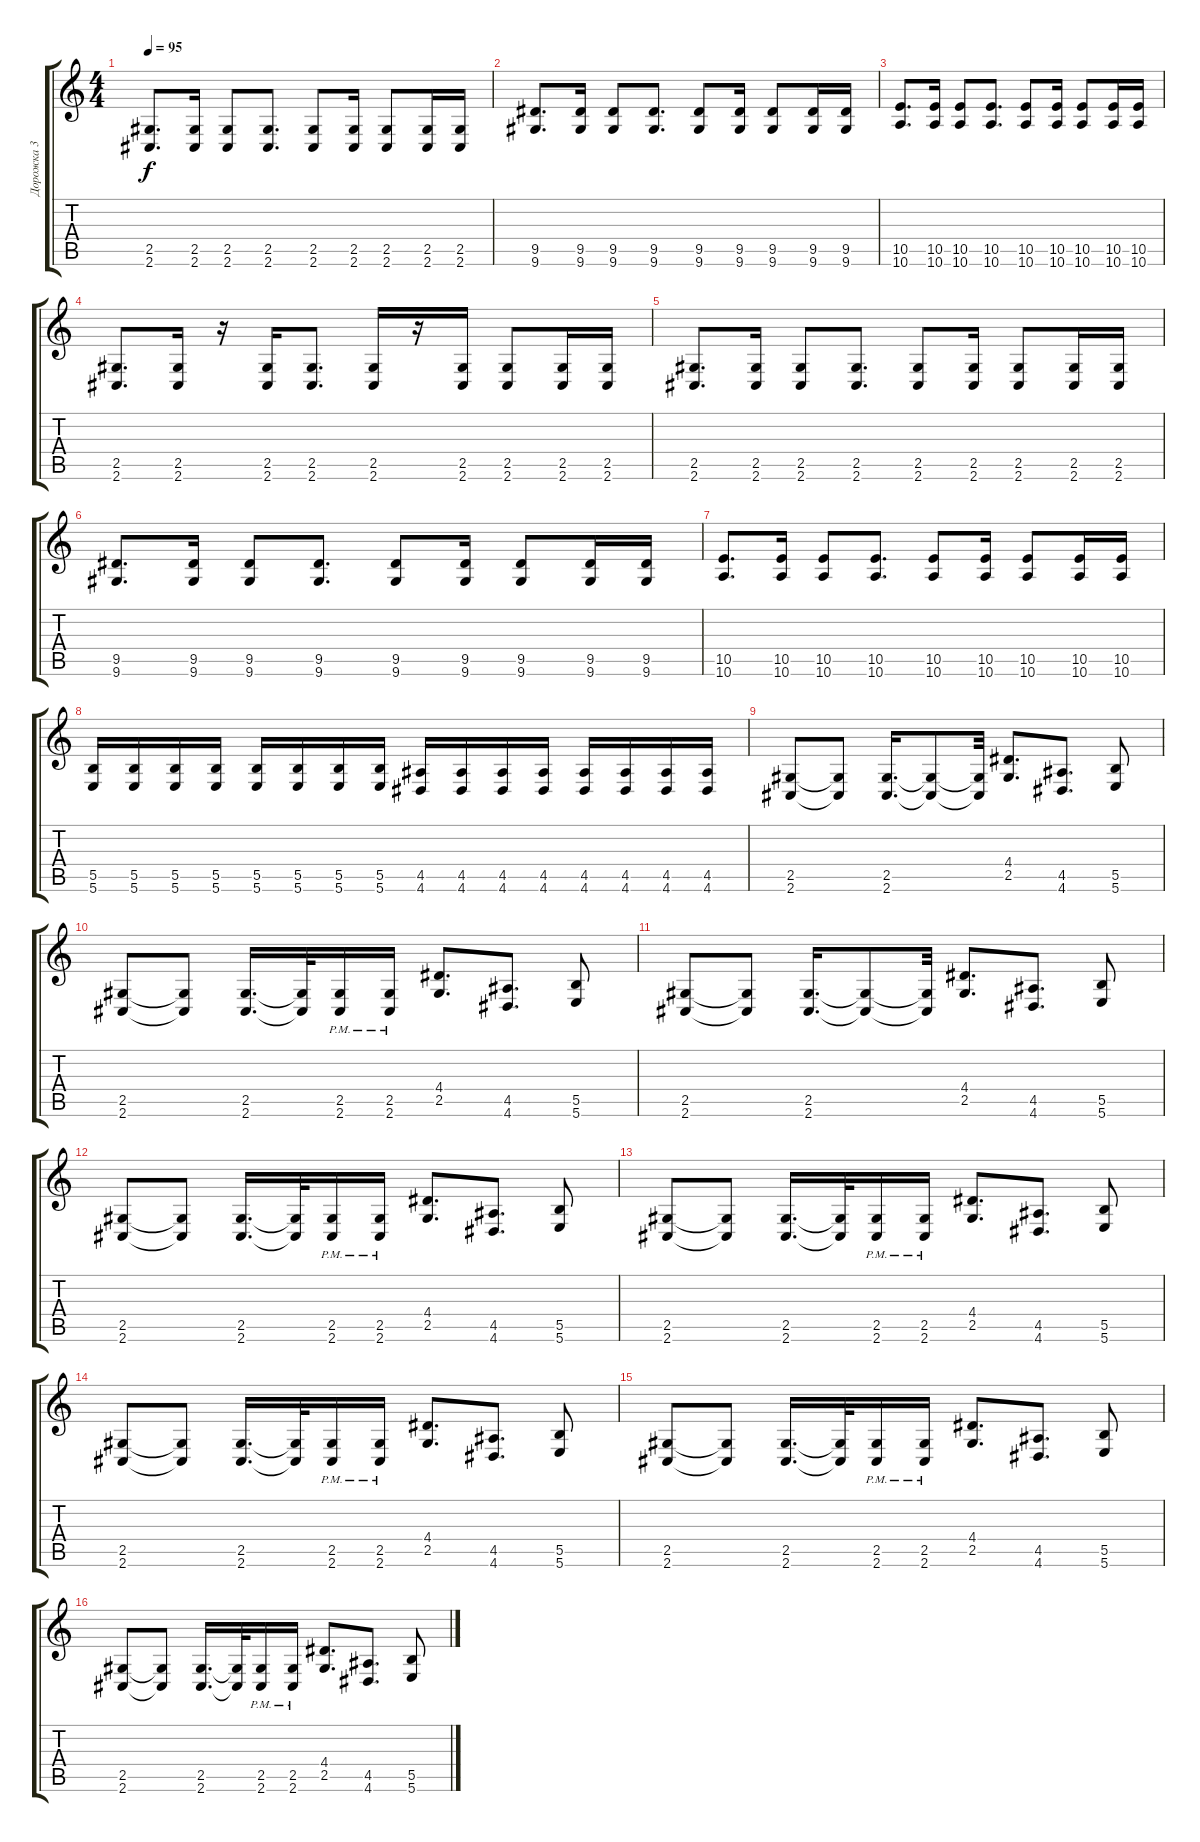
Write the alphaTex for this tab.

\track ("Дорожка 3" "Дорожка 3") {instrument distortionguitar}
\staff {score tabs}
\tuning (Db4 Ab3 E3 B2 Gb2 B1) {hide}
\ts (4 4)
\tempo 95
\clef g2
\ks c
(2.5 2.6).8{d dy f} (2.5 2.6).16 (2.5 2.6).8 (2.5 2.6).8{d} (2.5 2.6).8 (2.5 2.6).16 (2.5 2.6).8 (2.5 2.6).16 (2.5 2.6).16 |
(9.5 9.6).8{d} (9.5 9.6).16 (9.5 9.6).8 (9.5 9.6).8{d} (9.5 9.6).8 (9.5 9.6).16 (9.5 9.6).8 (9.5 9.6).16 (9.5 9.6).16 |
(10.5 10.6).8{d} (10.5 10.6).16 (10.5 10.6).8 (10.5 10.6).8{d} (10.5 10.6).8 (10.5 10.6).16 (10.5 10.6).8 (10.5 10.6).16 (10.5 10.6).16 |
(2.5 2.6).8{d} (2.5 2.6).16 r.16 (2.5 2.6).16 (2.5 2.6).8{d} (2.5 2.6).16 r.16 (2.5 2.6).16 (2.5 2.6).8 (2.5 2.6).16 (2.5 2.6).16 |
(2.5 2.6).8{d} (2.5 2.6).16 (2.5 2.6).8 (2.5 2.6).8{d} (2.5 2.6).8 (2.5 2.6).16 (2.5 2.6).8 (2.5 2.6).16 (2.5 2.6).16 |
(9.5 9.6).8{d} (9.5 9.6).16 (9.5 9.6).8 (9.5 9.6).8{d} (9.5 9.6).8 (9.5 9.6).16 (9.5 9.6).8 (9.5 9.6).16 (9.5 9.6).16 |
(10.5 10.6).8{d} (10.5 10.6).16 (10.5 10.6).8 (10.5 10.6).8{d} (10.5 10.6).8 (10.5 10.6).16 (10.5 10.6).8 (10.5 10.6).16 (10.5 10.6).16 |
(5.5 5.6).16 (5.5 5.6).16 (5.5 5.6).16 (5.5 5.6).16 (5.5 5.6).16 (5.5 5.6).16 (5.5 5.6).16 (5.5 5.6).16 (4.5 4.6).16 (4.5 4.6).16 (4.5 4.6).16 (4.5 4.6).16 (4.5 4.6).16 (4.5 4.6).16 (4.5 4.6).16 (4.5 4.6).16 |
(2.5 2.6).8 (2.5{t} 2.6{t}).8{volume 13} (2.5 2.6).16{d volume 14} (2.5{t} 2.6{t}).8{volume 11} (2.5{t} 2.6{t}).32 (4.4 2.5).8{d volume 14} (4.5 4.6).8{d} (5.5 5.6).8 |
(2.5 2.6).8 (2.5{t} 2.6{t}).8{volume 13} (2.5 2.6).16{d volume 14} (2.5{t} 2.6{t}).32{volume 11} (2.5{pm} 2.6{pm}).16{volume 14} (2.5{pm} 2.6{pm}).16 (4.4 2.5).8{d volume 14} (4.5 4.6).8{d} (5.5 5.6).8 |
(2.5 2.6).8 (2.5{t} 2.6{t}).8{volume 13} (2.5 2.6).16{d volume 14} (2.5{t} 2.6{t}).8{volume 11} (2.5{t} 2.6{t}).32 (4.4 2.5).8{d volume 14} (4.5 4.6).8{d} (5.5 5.6).8 |
(2.5 2.6).8 (2.5{t} 2.6{t}).8{volume 13} (2.5 2.6).16{d volume 14} (2.5{t} 2.6{t}).32{volume 11} (2.5{pm} 2.6{pm}).16{volume 14} (2.5{pm} 2.6{pm}).16 (4.4 2.5).8{d volume 14} (4.5 4.6).8{d} (5.5 5.6).8 |
(2.5 2.6).8 (2.5{t} 2.6{t}).8{volume 13} (2.5 2.6).16{d volume 14} (2.5{t} 2.6{t}).32{volume 11} (2.5{pm} 2.6{pm}).16{volume 14} (2.5{pm} 2.6{pm}).16 (4.4 2.5).8{d volume 14} (4.5 4.6).8{d} (5.5 5.6).8 |
(2.5 2.6).8 (2.5{t} 2.6{t}).8{volume 13} (2.5 2.6).16{d volume 14} (2.5{t} 2.6{t}).32{volume 11} (2.5{pm} 2.6{pm}).16{volume 14} (2.5{pm} 2.6{pm}).16 (4.4 2.5).8{d volume 14} (4.5 4.6).8{d} (5.5 5.6).8 |
(2.5 2.6).8 (2.5{t} 2.6{t}).8{volume 13} (2.5 2.6).16{d volume 14} (2.5{t} 2.6{t}).32{volume 11} (2.5{pm} 2.6{pm}).16{volume 14} (2.5{pm} 2.6{pm}).16 (4.4 2.5).8{d volume 14} (4.5 4.6).8{d} (5.5 5.6).8 |
(2.5 2.6).8 (2.5{t} 2.6{t}).8{volume 13} (2.5 2.6).16{d volume 14} (2.5{t} 2.6{t}).32{volume 11} (2.5{pm} 2.6{pm}).16{volume 14} (2.5{pm} 2.6{pm}).16 (4.4 2.5).8{d volume 14} (4.5 4.6).8{d} (5.5 5.6).8
